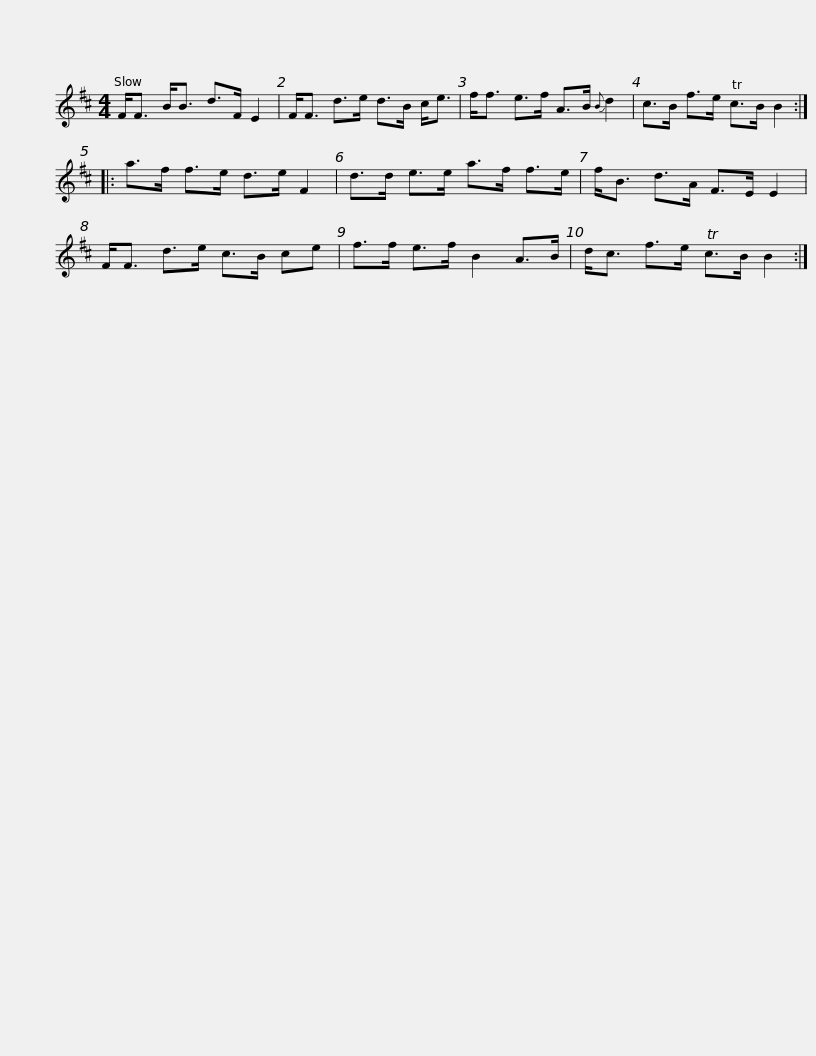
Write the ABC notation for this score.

X:1
L:1/8
M:4/4
I:linebreak $
K:D
V:1 treble
V:1
 F<F B<B d>F E2 | F<F d>e d>B c<e | f<f e>f A>B{B} d2 | c>B f>e Tc>B B2 ::$ a>f f>e d>e F2 | %5
 d>d e>e a>f f>e | f<B d>A F>E E2 | F<F d>e c>B ce | f>f e>f B2 A>B |$ d<c f>e Tc>B B2 :| %10
